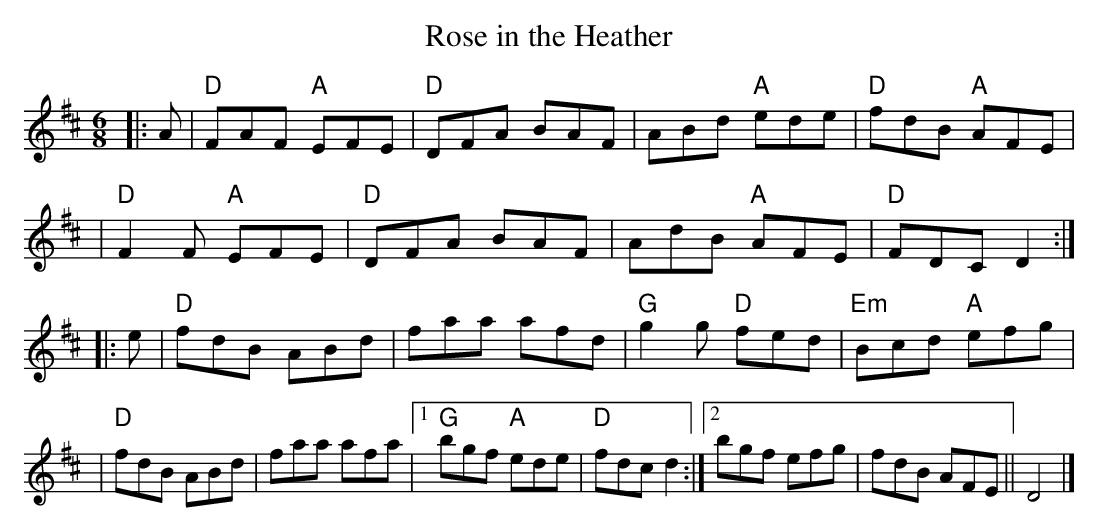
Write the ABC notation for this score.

X:1
T: Rose in the Heather
L:1/8
M: 6/8
K: D
|: A|"D"FAF "A"EFE | "D"DFA BAF | ABd "A"ede | "D"fdB "A"AFE|
|  "D"F2F "A"EFE | "D"DFA BAF | AdB "A"AFE | "D"FDC D2  :|
|: e|"D"fdB ABd | faa afd | "G"g2g "D"fed | "Em"Bcd "A"efg|
|  "D"fdB ABd | faa afa |1"G"bgf "A"ede | "D"fdc d2:|2bgf efg|fdB AFE||D4|]
